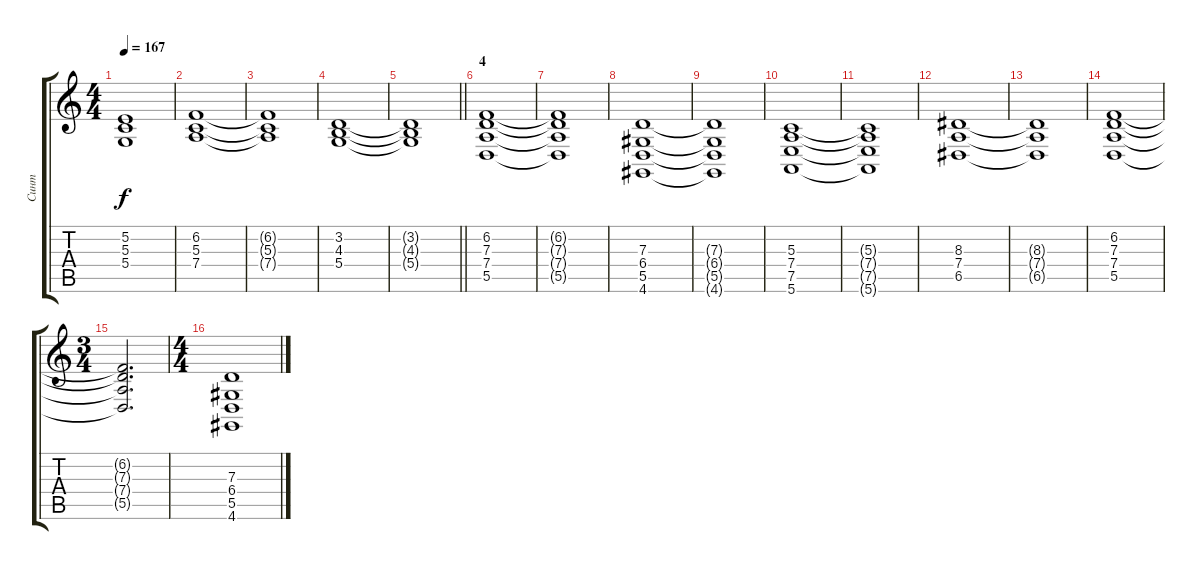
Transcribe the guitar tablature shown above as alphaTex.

\track ("Синт" "Синт") {instrument stringensemble2}
\staff {score tabs}
\tuning (E4 B3 G3 D3 A2 E2) {hide}
\ts (4 4)
\tempo 167
\clef g2
\ks c
(5.2{t} 5.3{t} 5.4{t}).1{dy f} |
(6.2 5.3 7.4).1 |
(6.2{t} 5.3{t} 7.4{t}).1 |
(3.2 4.3 5.4).1 |
\barLineRight lightlight
(3.2{t} 4.3{t} 5.4{t}).1 |
\section ("" "4")
(6.2 7.3 7.4 5.5).1 |
(6.2{t} 7.3{t} 7.4{t} 5.5{t}).1 |
(7.3 6.4 5.5 4.6).1 |
(7.3{t} 6.4{t} 5.5{t} 4.6{t}).1 |
(5.3 7.4 7.5 5.6).1 |
(5.3{t} 7.4{t} 7.5{t} 5.6{t}).1 |
(8.3 7.4 6.5).1 |
(8.3{t} 7.4{t} 6.5{t}).1 |
(6.2 7.3 7.4 5.5).1 |
\ts (3 4)
(6.2{t} 7.3{t} 7.4{t} 5.5{t}).2{d} |
\ts (4 4)
(7.3 6.4 5.5 4.6).1
